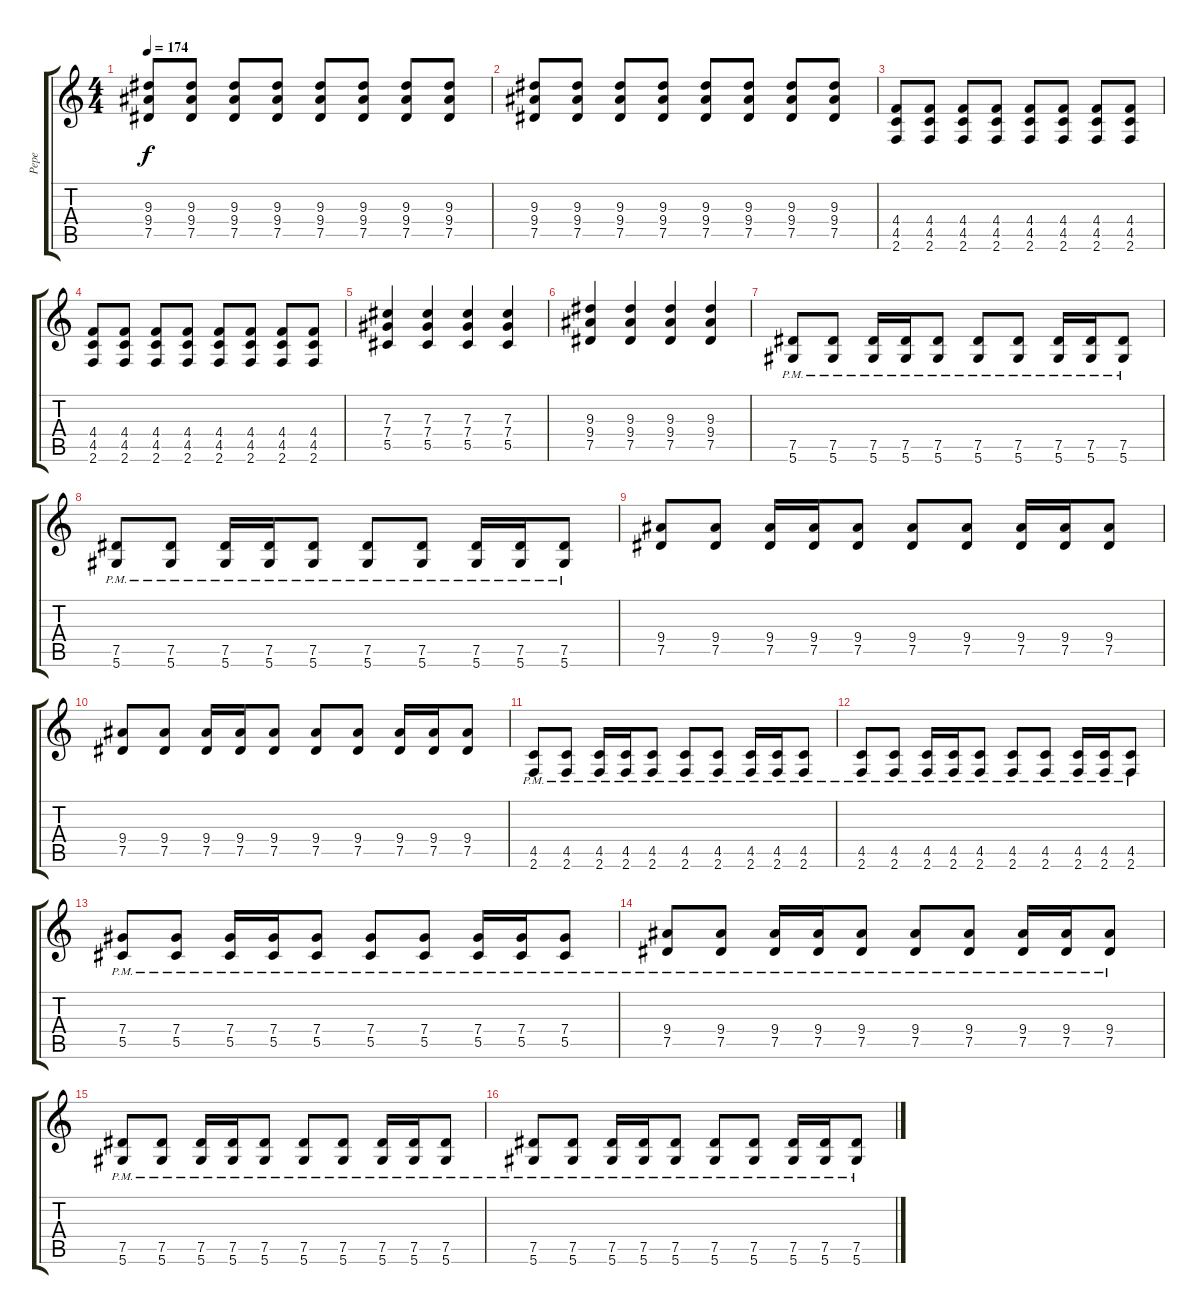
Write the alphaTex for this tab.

\track ("Pepe" "Pepe") {instrument overdrivenguitar}
\staff {score tabs}
\tuning (Eb4 Bb3 Gb3 Db3 Ab2 Eb2) {hide}
\ts (4 4)
\tempo 174
\clef g2
\ks c
(9.3 9.4 7.5).8{dy f} (9.3 9.4 7.5).8 (9.3 9.4 7.5).8 (9.3 9.4 7.5).8 (9.3 9.4 7.5).8 (9.3 9.4 7.5).8 (9.3 9.4 7.5).8 (9.3 9.4 7.5).8 |
(9.3 9.4 7.5).8 (9.3 9.4 7.5).8 (9.3 9.4 7.5).8 (9.3 9.4 7.5).8 (9.3 9.4 7.5).8 (9.3 9.4 7.5).8 (9.3 9.4 7.5).8 (9.3 9.4 7.5).8 |
(4.4 4.5 2.6).8 (4.4 4.5 2.6).8 (4.4 4.5 2.6).8 (4.4 4.5 2.6).8 (4.4 4.5 2.6).8 (4.4 4.5 2.6).8 (4.4 4.5 2.6).8 (4.4 4.5 2.6).8 |
(4.4 4.5 2.6).8 (4.4 4.5 2.6).8 (4.4 4.5 2.6).8 (4.4 4.5 2.6).8 (4.4 4.5 2.6).8 (4.4 4.5 2.6).8 (4.4 4.5 2.6).8 (4.4 4.5 2.6).8 |
(7.3 7.4 5.5).4 (7.3 7.4 5.5).4 (7.3 7.4 5.5).4 (7.3 7.4 5.5).4 |
(9.3 9.4 7.5).4 (9.3 9.4 7.5).4 (9.3 9.4 7.5).4 (9.3 9.4 7.5).4 |
(7.5 5.6{pm}).8 (7.5 5.6{pm}).8 (7.5 5.6{pm}).16 (7.5 5.6{pm}).16 (7.5 5.6{pm}).8 (7.5 5.6{pm}).8 (7.5 5.6{pm}).8 (7.5 5.6{pm}).16 (7.5 5.6{pm}).16 (7.5 5.6{pm}).8 |
(7.5 5.6{pm}).8 (7.5 5.6{pm}).8 (7.5 5.6{pm}).16 (7.5 5.6{pm}).16 (7.5 5.6{pm}).8 (7.5 5.6{pm}).8 (7.5 5.6{pm}).8 (7.5 5.6{pm}).16 (7.5 5.6{pm}).16 (7.5 5.6{pm}).8 |
(9.4 7.5).8 (9.4 7.5).8 (9.4 7.5).16 (9.4 7.5).16 (9.4 7.5).8 (9.4 7.5).8 (9.4 7.5).8 (9.4 7.5).16 (9.4 7.5).16 (9.4 7.5).8 |
(9.4 7.5).8 (9.4 7.5).8 (9.4 7.5).16 (9.4 7.5).16 (9.4 7.5).8 (9.4 7.5).8 (9.4 7.5).8 (9.4 7.5).16 (9.4 7.5).16 (9.4 7.5).8 |
(4.5 2.6{pm}).8 (4.5 2.6{pm}).8 (4.5 2.6{pm}).16 (4.5 2.6{pm}).16 (4.5 2.6{pm}).8 (4.5 2.6{pm}).8 (4.5 2.6{pm}).8 (4.5 2.6{pm}).16 (4.5 2.6{pm}).16 (4.5 2.6{pm}).8 |
(4.5 2.6{pm}).8 (4.5 2.6{pm}).8 (4.5 2.6{pm}).16 (4.5 2.6{pm}).16 (4.5 2.6{pm}).8 (4.5 2.6{pm}).8 (4.5 2.6{pm}).8 (4.5 2.6{pm}).16 (4.5 2.6{pm}).16 (4.5 2.6{pm}).8 |
(7.4 5.5{pm}).8 (7.4 5.5{pm}).8 (7.4 5.5{pm}).16 (7.4 5.5{pm}).16 (7.4 5.5{pm}).8 (7.4 5.5{pm}).8 (7.4 5.5{pm}).8 (7.4 5.5{pm}).16 (7.4 5.5{pm}).16 (7.4 5.5{pm}).8 |
(9.4 7.5{pm}).8 (9.4 7.5{pm}).8 (9.4 7.5{pm}).16 (9.4 7.5{pm}).16 (9.4 7.5{pm}).8 (9.4 7.5{pm}).8 (9.4 7.5{pm}).8 (9.4 7.5{pm}).16 (9.4 7.5{pm}).16 (9.4 7.5{pm}).8 |
(7.5 5.6{pm}).8 (7.5 5.6{pm}).8 (7.5 5.6{pm}).16 (7.5 5.6{pm}).16 (7.5 5.6{pm}).8 (7.5 5.6{pm}).8 (7.5 5.6{pm}).8 (7.5 5.6{pm}).16 (7.5 5.6{pm}).16 (7.5 5.6{pm}).8 |
(7.5 5.6{pm}).8 (7.5 5.6{pm}).8 (7.5 5.6{pm}).16 (7.5 5.6{pm}).16 (7.5 5.6{pm}).8 (7.5 5.6{pm}).8 (7.5 5.6{pm}).8 (7.5 5.6{pm}).16 (7.5 5.6{pm}).16 (7.5 5.6{pm}).8
